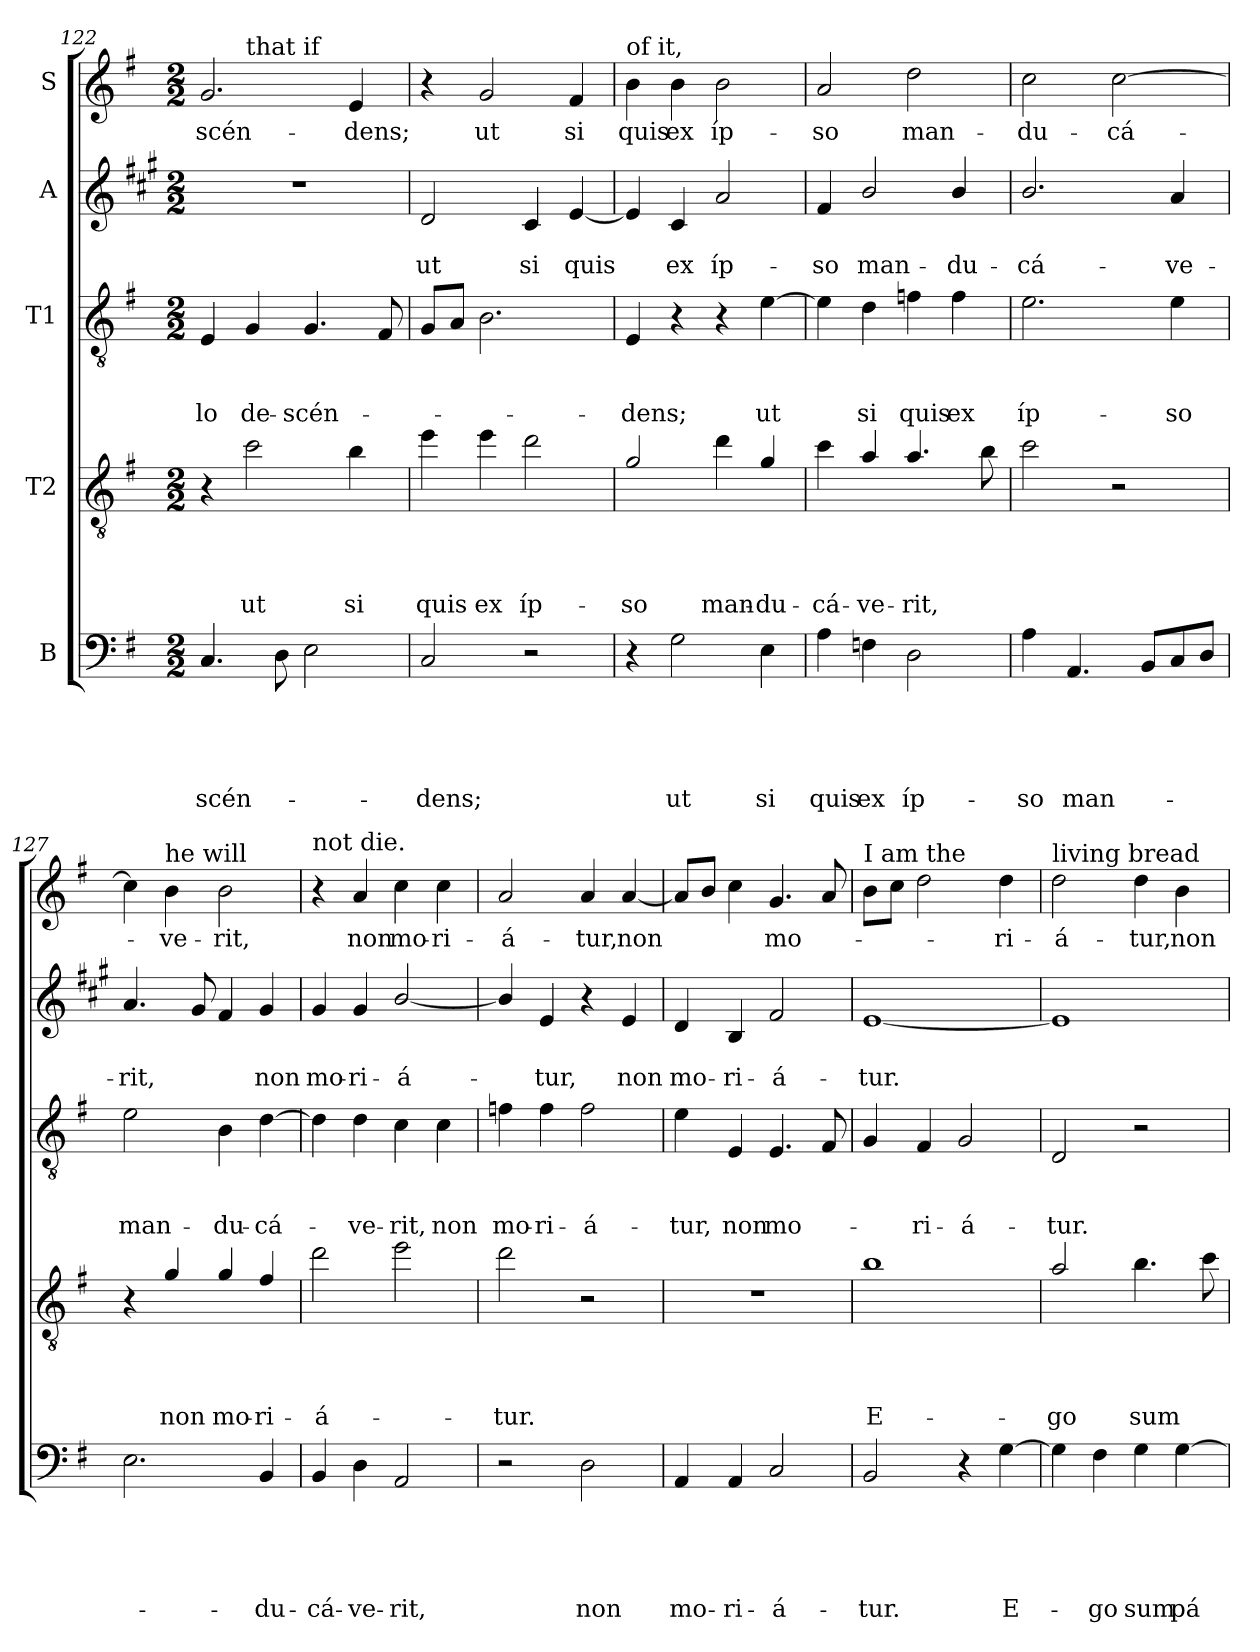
**kern	**text	**text	**text	**text	**text	**kern	**text	**text	**text	**text	**kern	**text	**text	**text	**kern	**text	**text	**kern	**text
*part5	*part5	*part5	*part5	*part5	*part5	*part4	*part4	*part4	*part4	*part4	*part3	*part3	*part3	*part3	*part2	*part2	*part2	*part1	*part1
*staff5	*staff5	*staff5	*staff5	*staff5	*staff5	*staff4	*staff4	*staff4	*staff4	*staff4	*staff3	*staff3	*staff3	*staff3	*staff2	*staff2	*staff2	*staff1	*staff1
*I"B	*	*	*	*	*	*I"T2	*	*	*	*	*I"T1	*	*	*	*I"A	*	*	*I"S	*
*clefF4	*	*	*	*	*	*clefGv2	*	*	*	*	*clefGv2	*	*	*	*clefG2	*	*	*clefG2	*
*	*	*	*	*	*	*ITrd8c14	*	*	*	*	*	*	*	*	*ITrd1c2	*	*	*	*
*k[f#]	*	*	*	*	*	*k[f#]	*	*	*	*	*k[f#]	*	*	*	*k[f#]	*	*	*k[f#]	*
*G:	*	*	*	*	*	*G:	*	*	*	*	*G:	*	*	*	*G:	*	*	*G:	*
*M2/2	*	*	*	*	*	*M2/2	*	*	*	*	*M2/2	*	*	*	*M2/2	*	*	*M2/2	*
=122	=122	=122	=122	=122	=122	=122	=122	=122	=122	=122	=122	=122	=122	=122	=122	=122	=122	=122	=122
!	!	!	!	!	!LO:LY:b	!	!	!	!	!	!	!	!	!LO:LY:b	!	!	!	!	!LO:LY:b
*	*	*	*	*	*	*	*	*	*	*	*	*	*	*	*	*	*	*^	*
4.C/	.	.	.	.	-scén-	4r	.	.	.	.	4E/	.	.	-lo	1r	.	.	2.g/	4ryy	-scén-
!	!	!	!	!	!	!	!	!	!	!	!	!	!	!	!	!	!	!	!LO:TX:a:t=that if	!
!	!	!	!	!	!	!	!	!	!	!LO:LY:b	!	!	!	!LO:LY:b	!	!	!	!	!	!
.	.	.	.	.	.	2c\	.	.	.	ut	4G/	.	.	de-	.	.	.	.	2.ryy	.
8D\	.	.	.	.	.	.	.	.	.	.	.	.	.	.	.	.	.	.	.	.
!	!	!	!	!	!	!	!	!	!	!	!	!	!	!LO:LY:b	!	!	!	!	!	!
2E\	.	.	.	.	.	.	.	.	.	.	4.G/	.	.	-scén-	.	.	.	.	.	.
!	!	!	!	!	!	!	!	!	!	!LO:LY:b	!	!	!	!	!	!	!	!	!	!LO:LY:b
.	.	.	.	.	.	4B\	.	.	.	si	.	.	.	.	.	.	.	4e/	.	-dens;
.	.	.	.	.	.	.	.	.	.	.	8F#/	.	.	.	.	.	.	.	.	.
=123	=123	=123	=123	=123	=123	=123	=123	=123	=123	=123	=123	=123	=123	=123	=123	=123	=123	=123	=123	=123
!	!	!	!	!	!	!	!	!	!	!	!	!	!	!	!	!	!	!LO:TX:a:t=any one eats	!	!
!	!	!	!	!	!LO:LY:b	!	!	!	!	!LO:LY:b	!	!	!	!	!	!	!LO:LY:b	!	!	!
*	*	*	*	*	*	*	*	*	*	*	*	*	*	*	*	*	*	*v	*v	*
2C/	.	.	.	.	-dens;	4e\	.	.	.	quis	8G/L	.	.	.	2c/	.	ut	4r	.
.	.	.	.	.	.	.	.	.	.	.	8A/J	.	.	.	.	.	.	.	.
!	!	!	!	!	!	!	!	!	!	!LO:LY:b	!	!	!	!	!	!	!	!	!LO:LY:b
.	.	.	.	.	.	4e\	.	.	.	ex	2.B\	.	.	.	.	.	.	2g/	ut
!	!	!	!	!	!	!	!	!	!	!LO:LY:b	!	!	!	!	!	!	!LO:LY:b	!	!
2r	.	.	.	.	.	2d\	.	.	.	íp-	.	.	.	.	4B/	.	si	.	.
!	!	!	!	!	!	!	!	!	!	!	!	!	!	!	!	!	!LO:LY:b	!	!LO:LY:b
.	.	.	.	.	.	.	.	.	.	.	.	.	.	.	[4d/	.	quis	4f#/	si
=124	=124	=124	=124	=124	=124	=124	=124	=124	=124	=124	=124	=124	=124	=124	=124	=124	=124	=124	=124
!	!	!	!	!	!	!	!	!	!	!	!	!	!	!	!	!	!	!LO:TX:a:t=of it,	!
!	!	!	!	!	!	!	!	!	!	!LO:LY:b	!	!	!	!LO:LY:b	!	!	!	!	!LO:LY:b
4r	.	.	.	.	.	2G/	.	.	.	-so	4E/	.	.	-dens;	4d/]	.	.	4b\	quis
!	!	!	!	!	!LO:LY:b	!	!	!	!	!	!	!	!	!	!	!	!LO:LY:b	!	!LO:LY:b
2G\	.	.	.	.	ut	.	.	.	.	.	4r	.	.	.	4B/	.	ex	4b\	ex
!	!	!	!	!	!	!	!	!	!	!LO:LY:b	!	!	!	!	!	!	!LO:LY:b	!	!LO:LY:b
.	.	.	.	.	.	4d\	.	.	.	man-	4r	.	.	.	2g/	.	íp-	2b\	íp-
!	!	!	!	!	!LO:LY:b	!	!	!	!	!LO:LY:b	!	!	!	!LO:LY:b	!	!	!	!	!
4E\	.	.	.	.	si	4G/	.	.	.	-du-	[4e\	.	.	ut	.	.	.	.	.
=125	=125	=125	=125	=125	=125	=125	=125	=125	=125	=125	=125	=125	=125	=125	=125	=125	=125	=125	=125
!	!	!	!	!	!LO:LY:b	!	!	!	!	!LO:LY:b	!	!	!	!	!	!	!LO:LY:b	!	!LO:LY:b
4A\	.	.	.	.	quis	4c\	.	.	.	-cá-	4e\]	.	.	.	4e/	.	-so	2a/	-so
!	!	!	!	!	!LO:LY:b	!	!	!	!	!LO:LY:b	!	!	!	!LO:LY:b	!	!	!LO:LY:b	!	!
4Fn\	.	.	.	.	ex	4A/	.	.	.	-ve-	4d\	.	.	si	2a/	.	man-	.	.
!	!	!	!	!	!LO:LY:b	!	!	!	!	!LO:LY:b	!	!	!	!LO:LY:b	!	!	!	!	!LO:LY:b
2D\	.	.	.	.	íp-	4.A/	.	.	.	-rit,	4fn\	.	.	quis	.	.	.	2dd\	man-
!	!	!	!	!	!	!	!	!	!	!	!	!	!	!LO:LY:b	!	!	!LO:LY:b	!	!
.	.	.	.	.	.	.	.	.	.	.	4f\	.	.	ex	4a/	.	-du-	.	.
.	.	.	.	.	.	8B\	.	.	.	.	.	.	.	.	.	.	.	.	.
=126	=126	=126	=126	=126	=126	=126	=126	=126	=126	=126	=126	=126	=126	=126	=126	=126	=126	=126	=126
!	!	!	!	!	!LO:LY:b	!	!	!	!	!	!	!	!	!LO:LY:b	!	!	!LO:LY:b	!	!LO:LY:b
4A\	.	.	.	.	-so	2c\	.	.	.	.	2.e\	.	.	íp-	2.a/	.	-cá-	2cc\	-du-
!	!	!	!	!	!LO:LY:b	!	!	!	!	!	!	!	!	!	!	!	!	!	!
4.AA/	.	.	.	.	man-	.	.	.	.	.	.	.	.	.	.	.	.	.	.
!	!	!	!	!	!	!	!	!	!	!	!	!	!	!	!	!	!	!	!LO:LY:b
.	.	.	.	.	.	2r	.	.	.	.	.	.	.	.	.	.	.	[2cc\	-cá-
8BB/L	.	.	.	.	.	.	.	.	.	.	.	.	.	.	.	.	.	.	.
!	!	!	!	!	!	!	!	!	!	!	!	!	!	!LO:LY:b	!	!	!LO:LY:b	!	!
8C/	.	.	.	.	.	.	.	.	.	.	4e\	.	.	-so	4g/	.	-ve-	.	.
8D/J	.	.	.	.	.	.	.	.	.	.	.	.	.	.	.	.	.	.	.
!!LO:LB:g=z
=127	=127	=127	=127	=127	=127	=127	=127	=127	=127	=127	=127	=127	=127	=127	=127	=127	=127	=127	=127
!	!	!	!	!	!	!	!	!	!	!	!	!	!	!LO:LY:b	!	!	!LO:LY:b	!	!
2.E\	.	.	.	.	.	4r	.	.	.	.	2e\	.	.	man-	4.g/	.	-rit,	4cc\]	.
!	!	!	!	!	!	!	!	!	!	!	!	!	!	!	!	!	!	!LO:TX:a:t=he will	!
!	!	!	!	!	!	!	!	!	!	!LO:LY:b	!	!	!	!	!	!	!	!	!LO:LY:b
.	.	.	.	.	.	4G/	.	.	.	non	.	.	.	.	.	.	.	4b\	-ve-
.	.	.	.	.	.	.	.	.	.	.	.	.	.	.	8f#/	.	.	.	.
!	!	!	!	!	!	!	!	!	!	!LO:LY:b	!	!	!	!LO:LY:b	!	!	!	!	!LO:LY:b
.	.	.	.	.	.	4G/	.	.	.	mo-	4B\	.	.	-du-	4e/	.	.	2b\	-rit,
!	!	!	!	!	!LO:LY:b	!	!	!	!	!LO:LY:b	!	!	!	!LO:LY:b	!	!	!LO:LY:b	!	!
4BB/	.	.	.	.	-du-	4F#/	.	.	.	-ri-	[4d\	.	.	-cá-	4f#/	.	non	.	.
=128	=128	=128	=128	=128	=128	=128	=128	=128	=128	=128	=128	=128	=128	=128	=128	=128	=128	=128	=128
!	!	!	!	!	!	!	!	!	!	!	!	!	!	!	!	!	!	!LO:TX:a:t=not die.	!
!	!	!	!	!	!LO:LY:b	!	!	!	!	!LO:LY:b	!	!	!	!	!	!	!LO:LY:b	!	!
4BB/	.	.	.	.	-cá-	2d\	.	.	.	-á-	4d\]	.	.	.	4f#/	.	mo-	4r	.
!	!	!	!	!	!LO:LY:b	!	!	!	!	!	!	!	!	!LO:LY:b	!	!	!LO:LY:b	!	!LO:LY:b
4D\	.	.	.	.	-ve-	.	.	.	.	.	4d\	.	.	-ve-	4f#/	.	-ri-	4a/	non
!	!	!	!	!	!LO:LY:b	!	!	!	!	!	!	!	!	!LO:LY:b	!	!	!LO:LY:b	!	!LO:LY:b
2AA/	.	.	.	.	-rit,	2e\	.	.	.	.	4c\	.	.	-rit,	[2a/	.	-á-	4cc\	mo-
!	!	!	!	!	!	!	!	!	!	!	!	!	!	!LO:LY:b	!	!	!	!	!LO:LY:b
.	.	.	.	.	.	.	.	.	.	.	4c\	.	.	non	.	.	.	4cc\	-ri-
=129	=129	=129	=129	=129	=129	=129	=129	=129	=129	=129	=129	=129	=129	=129	=129	=129	=129	=129	=129
!	!	!	!	!	!	!	!	!	!	!LO:LY:b	!	!	!	!LO:LY:b	!	!	!	!	!LO:LY:b
2r	.	.	.	.	.	2d\	.	.	.	-tur.	4f\	.	.	mo-	4a/]	.	.	2a/	-á-
!	!	!	!	!	!	!	!	!	!	!	!	!	!	!LO:LY:b	!	!	!LO:LY:b	!	!
.	.	.	.	.	.	.	.	.	.	.	4f\	.	.	-ri-	4d/	.	-tur,	.	.
!	!	!	!	!	!LO:LY:b	!	!	!	!	!	!	!	!	!LO:LY:b	!	!	!	!	!LO:LY:b
2D\	.	.	.	.	non	2r	.	.	.	.	2f\	.	.	-á-	4r	.	.	4a/	-tur,
!	!	!	!	!	!	!	!	!	!	!	!	!	!	!	!	!	!LO:LY:b	!	!LO:LY:b
.	.	.	.	.	.	.	.	.	.	.	.	.	.	.	4d/	.	non	[4a/	non
=130	=130	=130	=130	=130	=130	=130	=130	=130	=130	=130	=130	=130	=130	=130	=130	=130	=130	=130	=130
!	!	!	!	!	!LO:LY:b	!	!	!	!	!	!	!	!	!LO:LY:b	!	!	!LO:LY:b	!	!
4AA/	.	.	.	.	mo-	1r	.	.	.	.	4e\	.	.	-tur,	4c/	.	mo-	8a/L]	.
.	.	.	.	.	.	.	.	.	.	.	.	.	.	.	.	.	.	8b/J	.
!	!	!	!	!	!LO:LY:b	!	!	!	!	!	!	!	!	!LO:LY:b	!	!	!LO:LY:b	!	!
4AA/	.	.	.	.	-ri-	.	.	.	.	.	4E/	.	.	non	4A/	.	-ri-	4cc\	.
!	!	!	!	!	!LO:LY:b	!	!	!	!	!	!	!	!	!LO:LY:b	!	!	!LO:LY:b	!	!LO:LY:b
2C/	.	.	.	.	-á-	.	.	.	.	.	4.E/	.	.	mo-	2e/	.	-á-	4.g/	mo-
.	.	.	.	.	.	.	.	.	.	.	8F#/	.	.	.	.	.	.	8a/	.
=131	=131	=131	=131	=131	=131	=131	=131	=131	=131	=131	=131	=131	=131	=131	=131	=131	=131	=131	=131
!	!	!	!	!	!	!	!	!	!	!	!	!	!	!	!	!	!	!LO:TX:a:t=I am the	!
!	!	!	!	!	!LO:LY:b	!	!	!	!	!LO:LY:b	!	!	!	!	!	!	!LO:LY:b	!	!
2BB/	.	.	.	.	-tur.	1B	.	.	.	E-	4G/	.	.	.	[1d	.	-tur.	8b\L	.
.	.	.	.	.	.	.	.	.	.	.	.	.	.	.	.	.	.	8cc\J	.
!	!	!	!	!	!	!	!	!	!	!	!	!	!	!LO:LY:b	!	!	!	!	!
.	.	.	.	.	.	.	.	.	.	.	4F#/	.	.	-ri-	.	.	.	2dd\	.
!	!	!	!	!	!	!	!	!	!	!	!	!	!	!LO:LY:b	!	!	!	!	!
4r	.	.	.	.	.	.	.	.	.	.	2G/	.	.	-á-	.	.	.	.	.
!	!	!	!	!	!LO:LY:b	!	!	!	!	!	!	!	!	!	!	!	!	!	!LO:LY:b
[4G\	.	.	.	.	E-	.	.	.	.	.	.	.	.	.	.	.	.	4dd\	-ri-
=132	=132	=132	=132	=132	=132	=132	=132	=132	=132	=132	=132	=132	=132	=132	=132	=132	=132	=132	=132
!	!	!	!	!	!	!	!	!	!	!	!	!	!	!	!	!	!	!LO:TX:a:t=living bread	!
!	!	!	!	!	!	!	!	!	!	!LO:LY:b	!	!	!	!LO:LY:b	!	!	!	!	!LO:LY:b
4G\]	.	.	.	.	.	2A/	.	.	.	-go	2D/	.	.	-tur.	1d]	.	.	2dd\	-á-
!	!	!	!	!	!LO:LY:b	!	!	!	!	!	!	!	!	!	!	!	!	!	!
4F#\	.	.	.	.	-go	.	.	.	.	.	.	.	.	.	.	.	.	.	.
!	!	!	!	!	!LO:LY:b	!	!	!	!	!LO:LY:b	!	!	!	!	!	!	!	!	!LO:LY:b
4G\	.	.	.	.	sum	4.B\	.	.	.	sum	2r	.	.	.	.	.	.	4dd\	-tur,
!	!	!	!	!	!LO:LY:b	!	!	!	!	!	!	!	!	!	!	!	!	!	!LO:LY:b
[4G\	.	.	.	.	pá-	.	.	.	.	.	.	.	.	.	.	.	.	4b\	non
.	.	.	.	.	.	8c\	.	.	.	.	.	.	.	.	.	.	.	.	.
=	=	=	=	=	=	=	=	=	=	=	=	=	=	=	=	=	=	=	=
*-	*-	*-	*-	*-	*-	*-	*-	*-	*-	*-	*-	*-	*-	*-	*-	*-	*-	*-	*-
